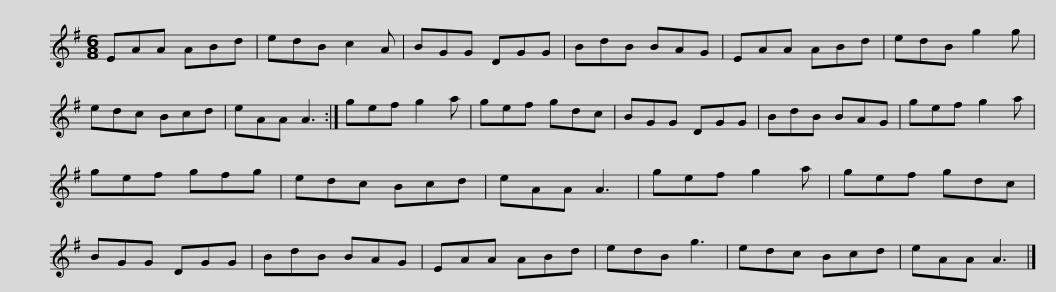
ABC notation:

X:1
L:1/8
M:6/8
I:linebreak $
K:G
V:1 treble
V:1
 EAA ABd | edB c2 A | BGG DGG | BdB BAG | EAA ABd | %5
 edB g2 g | edc Bcd |$ eAA A3 :| gef g2 a | gef gdc | %10
 BGG DGG | BdB BAG | gef g2 a | gef gfg | edc Bcd |$ %15
 eAA A3 | gef g2 a | gef gdc | BGG DGG | BdB BAG | %20
 EAA ABd | edB g3 | edc Bcd |$ eAA A3 |] %24
